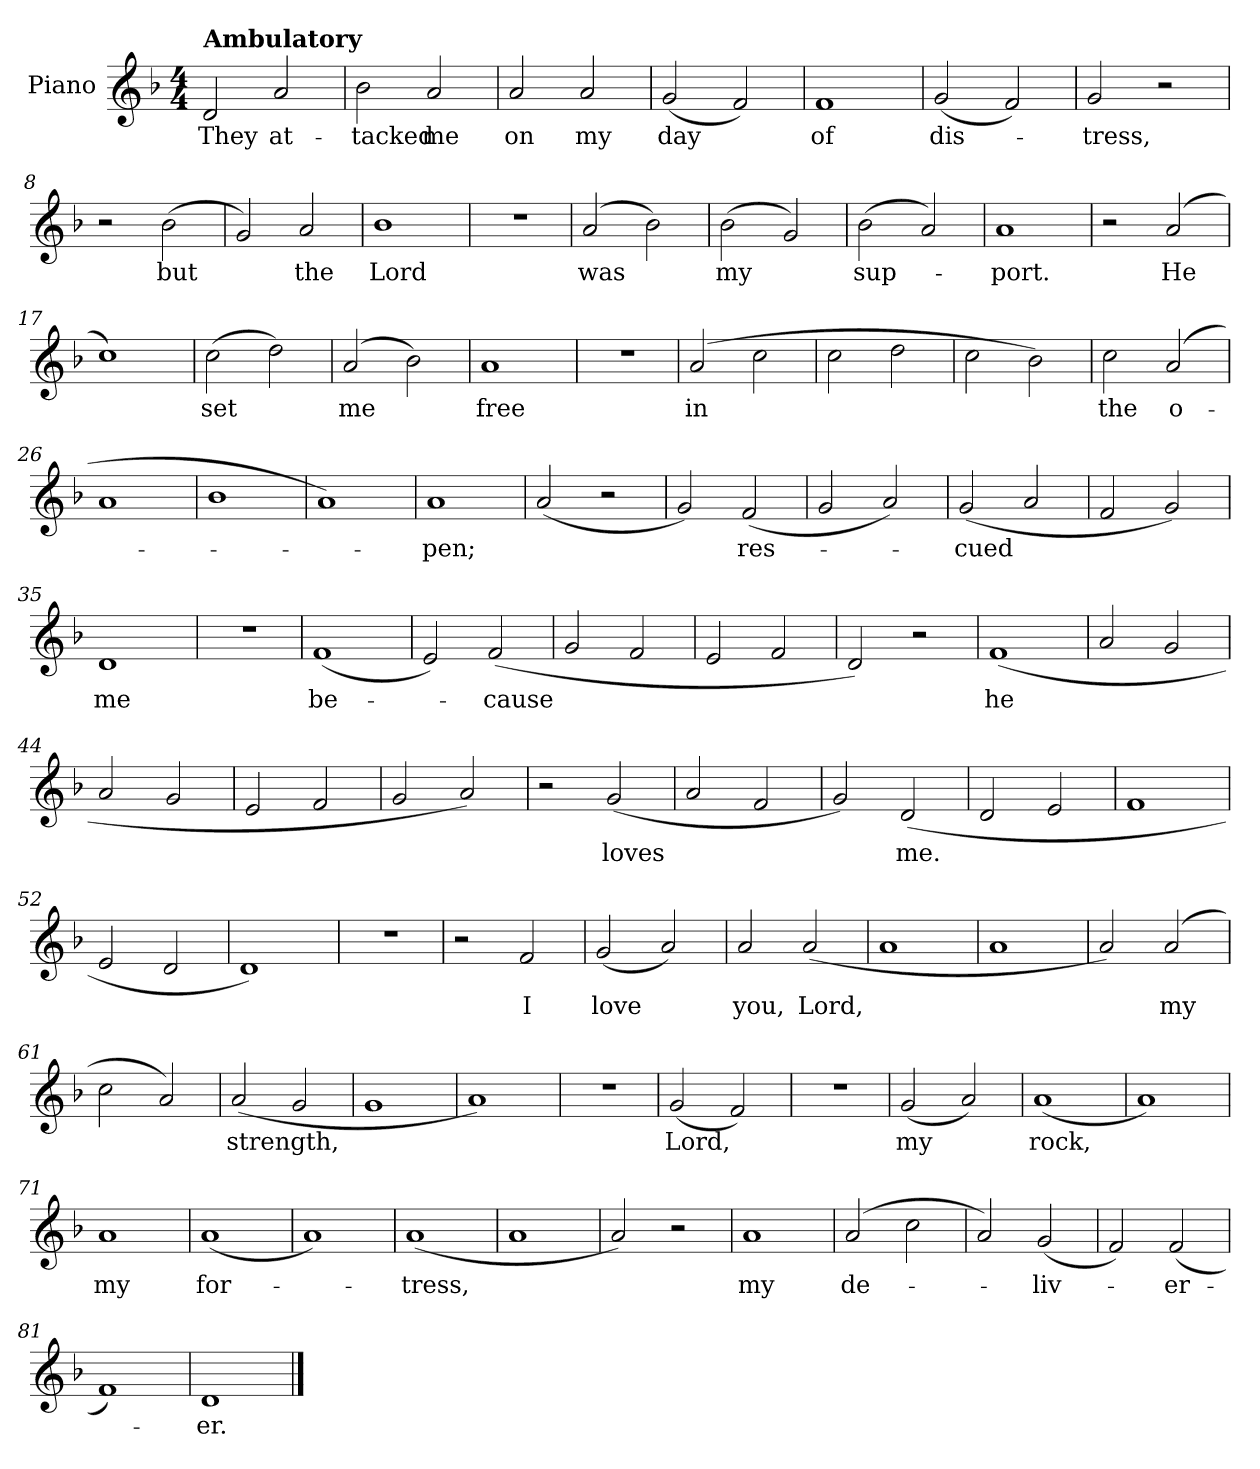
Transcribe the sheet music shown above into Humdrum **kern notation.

**kern	**text
*part1	*part1
*staff1	*staff1
*I"Piano	*
*I'Pno.	*
*clefG2	*
*k[b-]	*
*M4/4	*
*MM95	*
=1	=1
!LO:TX:a:B:t=Ambulatory	!
!	!LO:LY:b
2d/	They
!	!LO:LY:b
2a/	at-
=2	=2
!	!LO:LY:b
2b-\	-tacked
!	!LO:LY:b
2a/	me
=3	=3
!	!LO:LY:b
2a/	on
!	!LO:LY:b
2a/	my
=4	=4
!	!LO:LY:b
(<2g/	day
2f/)	.
=5	=5
!	!LO:LY:b
1f	of
=6	=6
!	!LO:LY:b
(<2g/	dis-
2f/)	.
=7	=7
!	!LO:LY:b
2g/	-tress,
2r	.
=8	=8
2r	.
!	!LO:LY:b
(>2b-\	but
=9	=9
2g/)	.
!	!LO:LY:b
2a/	the
=10	=10
!	!LO:LY:b
1b-	Lord
=11	=11
1r	.
=12	=12
!	!LO:LY:b
(>2a/	was
2b-\)	.
=13	=13
!	!LO:LY:b
(<2b-\	my
2g/)	.
!!LO:LB:g=z
=14	=14
!	!LO:LY:b
(<2b-\	sup-
2a/)	.
!!LO:LB:g=z
=15	=15
!	!LO:LY:b
1a	-port.
=16	=16
2r	.
!	!LO:LY:b
(>2a/	He
=17	=17
1cc)	.
=18	=18
!	!LO:LY:b
(>2cc\	set
2dd\)	.
=19	=19
!	!LO:LY:b
(>2a/	me
2b-\)	.
=20	=20
!	!LO:LY:b
1a	free
=21	=21
1r	.
=22	=22
!	!LO:LY:b
(>2a/	in
2cc\	.
=23	=23
2cc\	.
2dd\	.
=24	=24
2cc\	.
2b-\)	.
=25	=25
!	!LO:LY:b
2cc\	the
!	!LO:LY:b
(>2a/	o-
=26	=26
1a	.
=27	=27
1b-	.
=28	=28
1a)	.
=29	=29
!	!LO:LY:b
1a	-pen;
=30	=30
(<2a/	.
2r	.
!!LO:LB:g=z
=31	=31
2g/)	.
!	!LO:LY:b
(>2f/	res-
=32	=32
2g/	.
2a/)	.
=33	=33
!	!LO:LY:b
(>2g/	-cued
2a/	.
=34	=34
2f/	.
2g/)	.
=35	=35
!	!LO:LY:b
1d	me
=36	=36
1r	.
=37	=37
!	!LO:LY:b
(<1f	be-
=38	=38
2e/)	.
!	!LO:LY:b
(>2f/	-cause
=39	=39
2g/	.
2f/	.
=40	=40
2e/	.
2f/	.
=41	=41
2d/)	.
2r	.
=42	=42
!	!LO:LY:b
(>1f	he
=43	=43
2a/	.
2g/	.
=44	=44
2a/	.
2g/	.
=45	=45
2e/	.
2f/	.
=46	=46
2g/	.
2a/)	.
!!LO:LB:g=z
=47	=47
2r	.
!	!LO:LY:b
(>2g/	loves
=48	=48
2a/	.
2f/	.
=49	=49
2g/)	.
!	!LO:LY:b
(>2d/	me.
=50	=50
2d/	.
2e/	.
=51	=51
1f	.
=52	=52
2e/	.
2d/	.
=53	=53
1d)	.
=54	=54
1r	.
=55	=55
2r	.
!	!LO:LY:b
2f/	I
=56	=56
!	!LO:LY:b
(>2g/	love
2a/)	.
=57	=57
!	!LO:LY:b
2a/	you,
!	!LO:LY:b
(>2a/	Lord,
=58	=58
1a	.
=59	=59
1a	.
=60	=60
2a/)	.
!	!LO:LY:b
(>2a/	my
=61	=61
2cc\	.
2a/)	.
!!LO:LB:g=z
=62	=62
!	!LO:LY:b
(<2a/	strength,
2g/	.
=63	=63
1g	.
=64	=64
1a)	.
=65	=65
1r	.
=66	=66
!	!LO:LY:b
(<2g/	Lord,
2f/)	.
=67	=67
1r	.
=68	=68
!	!LO:LY:b
(>2g/	my
2a/)	.
=69	=69
!	!LO:LY:b
(<1a	rock,
=70	=70
1a)	.
=71	=71
!	!LO:LY:b
1a	my
=72	=72
!	!LO:LY:b
(<1a	for-
=73	=73
1a)	.
=74	=74
!	!LO:LY:b
(<1a	-tress,
=75	=75
1a	.
=76	=76
2a/)	.
2r	.
=77	=77
!	!LO:LY:b
1a	my
!!LO:LB:g=z
=78	=78
!	!LO:LY:b
(>2a/	de-
2cc\	.
=79	=79
2a/)	.
!	!LO:LY:b
(<2g/	-liv-
=80	=80
2f/)	.
!	!LO:LY:b
(<2f/	-er-
=81	=81
1f)	.
=82	=82
!	!LO:LY:b
1d	-er.
==	==
*-	*-
